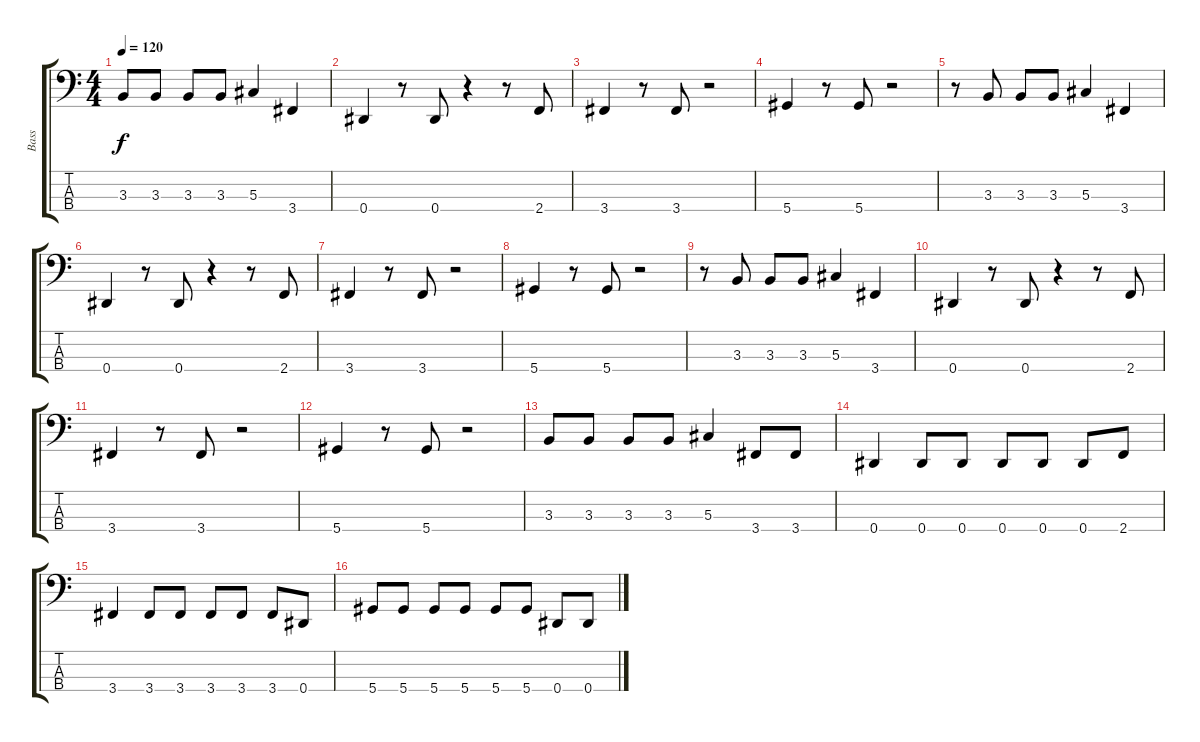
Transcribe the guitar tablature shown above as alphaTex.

\track ("Bass" "Bass") {instrument electricbassfinger}
\staff {score tabs}
\tuning (Gb2 Db2 Ab1 Eb1) {hide}
\ts (4 4)
\tempo 120
\clef f4
\ks c
3.3.8{dy f} 3.3.8 3.3.8 3.3.8 5.3.4 3.4.4 |
0.4.4 r.8 0.4.8 r.4 r.8 2.4.8 |
3.4.4 r.8 3.4.8 r.2 |
5.4.4 r.8 5.4.8 r.2 |
r.8 3.3.8 3.3.8 3.3.8 5.3.4 3.4.4 |
0.4.4 r.8 0.4.8 r.4 r.8 2.4.8 |
3.4.4 r.8 3.4.8 r.2 |
5.4.4 r.8 5.4.8 r.2 |
r.8 3.3.8 3.3.8 3.3.8 5.3.4 3.4.4 |
0.4.4 r.8 0.4.8 r.4 r.8 2.4.8 |
3.4.4 r.8 3.4.8 r.2 |
5.4.4 r.8 5.4.8 r.2 |
3.3.8 3.3.8 3.3.8 3.3.8 5.3.4 3.4.8 3.4.8 |
0.4.4 0.4.8 0.4.8 0.4.8 0.4.8 0.4.8 2.4.8 |
3.4.4 3.4.8 3.4.8 3.4.8 3.4.8 3.4.8 0.4.8 |
5.4.8 5.4.8 5.4.8 5.4.8 5.4.8 5.4.8 0.4.8 0.4.8
